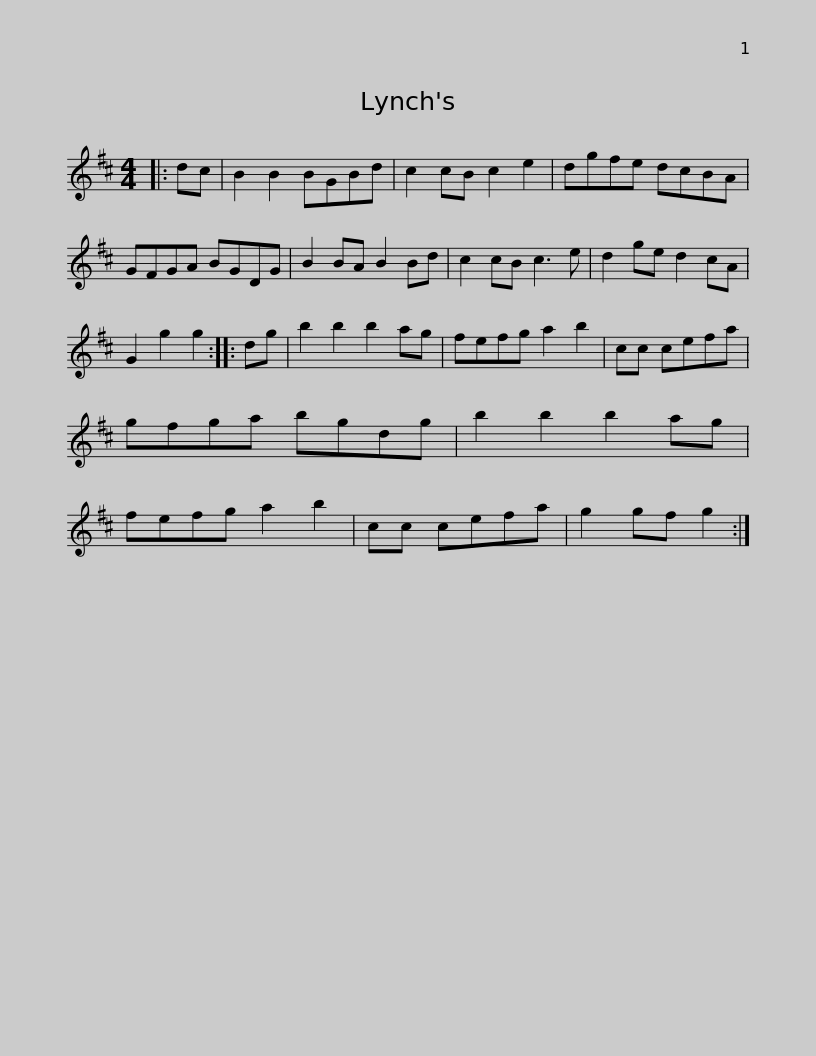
X:1
L:1/8
M:4/4
I:linebreak $
K:D
V:1 treble
V:1
|: dc | B2 B2 BGBd | c2 cB c2 e2 | dgfe dcBA | GFGA BGDG | %5
 B2 BA B2 Bd | c2 cB c3 e |$ d2 ge d2 cA | G2 g2 g2 :: dg | %10
 b2 b2 b2 ag | fefg a2 b2 | cc cefa | gfga bgdg |$ b2 b2 b2 ag | %15
 fefg a2 b2 | cc cefa | g2 gf g2 :| %18
